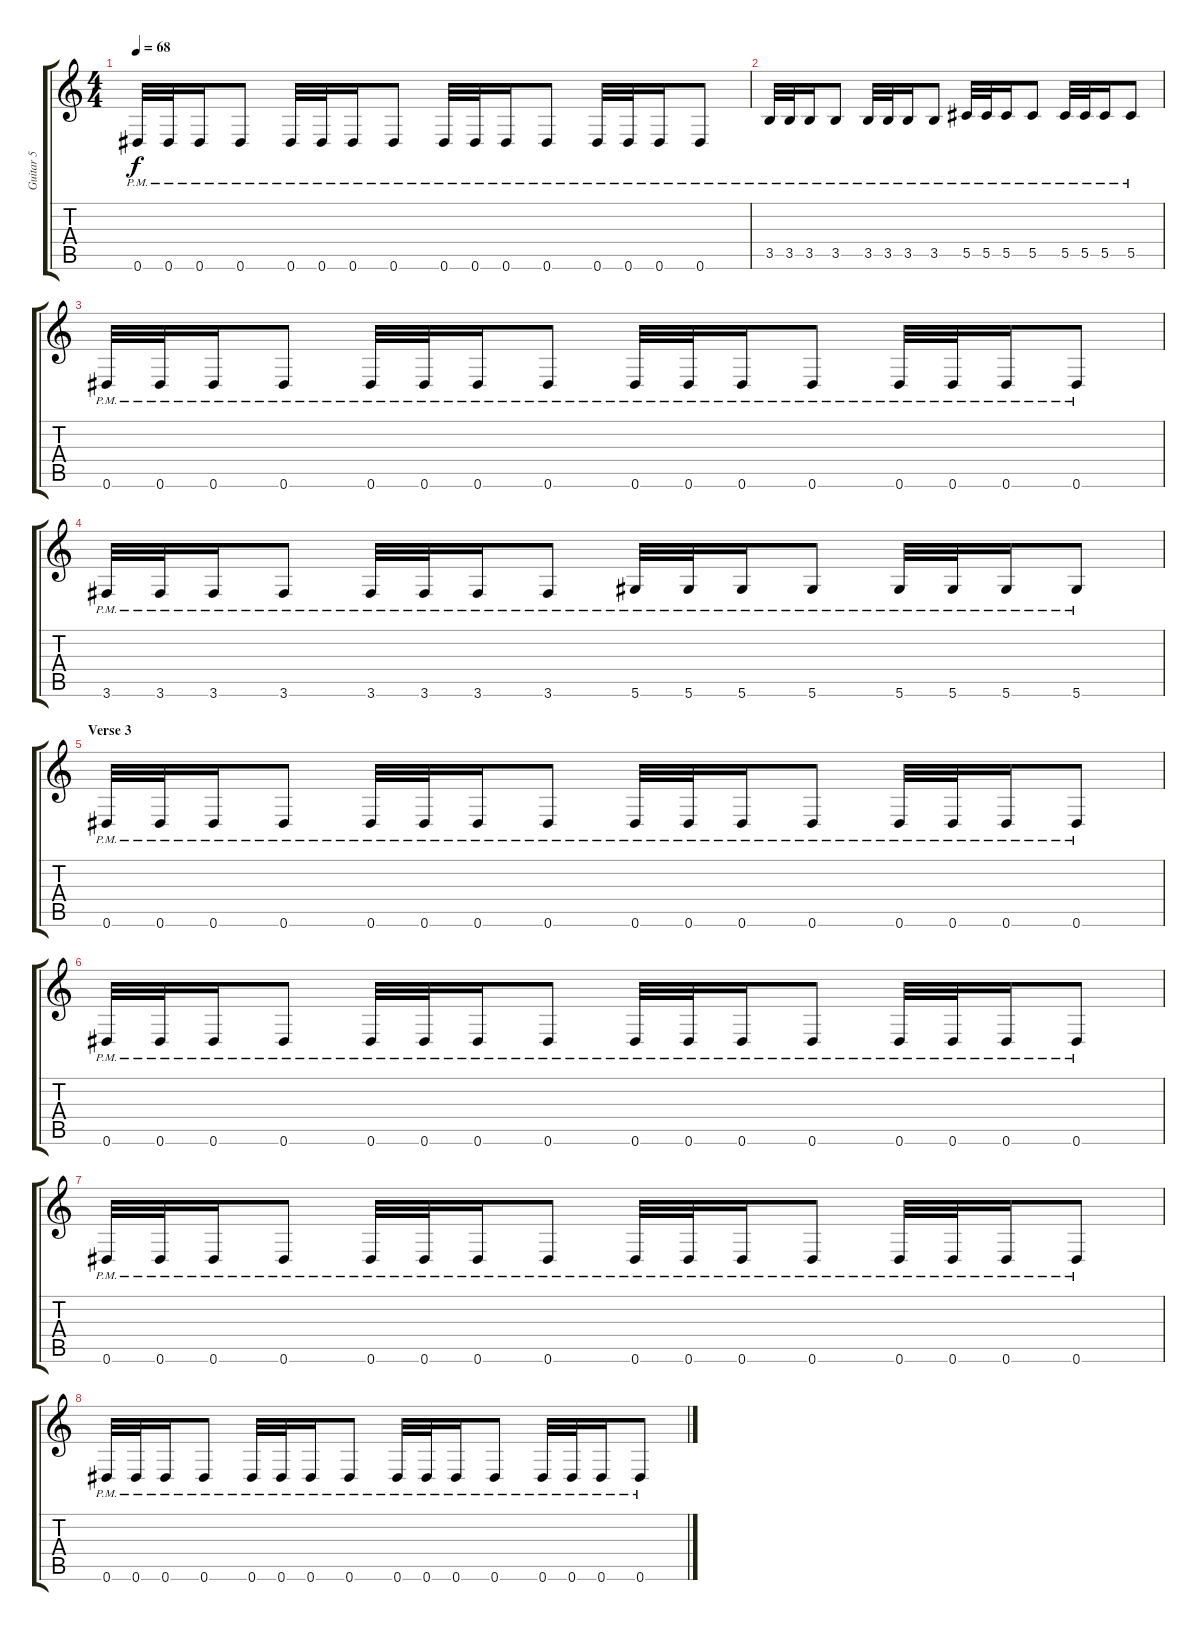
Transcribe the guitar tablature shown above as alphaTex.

\track ("Guitar 5" "Guitar 5") {instrument distortionguitar}
\staff {score tabs}
\tuning (Eb4 Bb3 Gb3 Db3 Ab2 Eb2) {hide}
\ts (4 4)
\tempo 68
\clef g2
\ks c
0.6{pm}.32{dy f} 0.6{pm}.32 0.6{pm}.16 0.6{pm}.8 0.6{pm}.32 0.6{pm}.32 0.6{pm}.16 0.6{pm}.8 0.6{pm}.32 0.6{pm}.32 0.6{pm}.16 0.6{pm}.8 0.6{pm}.32 0.6{pm}.32 0.6{pm}.16 0.6{pm}.8 |
3.5{pm}.32 3.5{pm}.32 3.5{pm}.16 3.5{pm}.8 3.5{pm}.32 3.5{pm}.32 3.5{pm}.16 3.5{pm}.8 5.5{pm}.32 5.5{pm}.32 5.5{pm}.16 5.5{pm}.8 5.5{pm}.32 5.5{pm}.32 5.5{pm}.16 5.5{pm}.8 |
0.6{pm}.32 0.6{pm}.32 0.6{pm}.16 0.6{pm}.8 0.6{pm}.32 0.6{pm}.32 0.6{pm}.16 0.6{pm}.8 0.6{pm}.32 0.6{pm}.32 0.6{pm}.16 0.6{pm}.8 0.6{pm}.32 0.6{pm}.32 0.6{pm}.16 0.6{pm}.8 |
3.6{pm}.32 3.6{pm}.32 3.6{pm}.16 3.6{pm}.8 3.6{pm}.32 3.6{pm}.32 3.6{pm}.16 3.6{pm}.8 5.6{pm}.32 5.6{pm}.32 5.6{pm}.16 5.6{pm}.8 5.6{pm}.32 5.6{pm}.32 5.6{pm}.16 5.6{pm}.8 |
\section ("" "Verse 3")
0.6{pm}.32{volume 13 balance 8 instrument distortionguitar} 0.6{pm}.32 0.6{pm}.16 0.6{pm}.8 0.6{pm}.32 0.6{pm}.32 0.6{pm}.16 0.6{pm}.8 0.6{pm}.32 0.6{pm}.32 0.6{pm}.16 0.6{pm}.8 0.6{pm}.32 0.6{pm}.32 0.6{pm}.16 0.6{pm}.8 |
0.6{pm}.32 0.6{pm}.32 0.6{pm}.16 0.6{pm}.8 0.6{pm}.32 0.6{pm}.32 0.6{pm}.16 0.6{pm}.8 0.6{pm}.32 0.6{pm}.32 0.6{pm}.16 0.6{pm}.8 0.6{pm}.32 0.6{pm}.32 0.6{pm}.16 0.6{pm}.8 |
0.6{pm}.32 0.6{pm}.32 0.6{pm}.16 0.6{pm}.8 0.6{pm}.32 0.6{pm}.32 0.6{pm}.16 0.6{pm}.8 0.6{pm}.32 0.6{pm}.32 0.6{pm}.16 0.6{pm}.8 0.6{pm}.32 0.6{pm}.32 0.6{pm}.16 0.6{pm}.8 |
0.6{pm}.32 0.6{pm}.32 0.6{pm}.16 0.6{pm}.8 0.6{pm}.32 0.6{pm}.32 0.6{pm}.16 0.6{pm}.8 0.6{pm}.32 0.6{pm}.32 0.6{pm}.16 0.6{pm}.8 0.6{pm}.32 0.6{pm}.32 0.6{pm}.16 0.6{pm}.8
